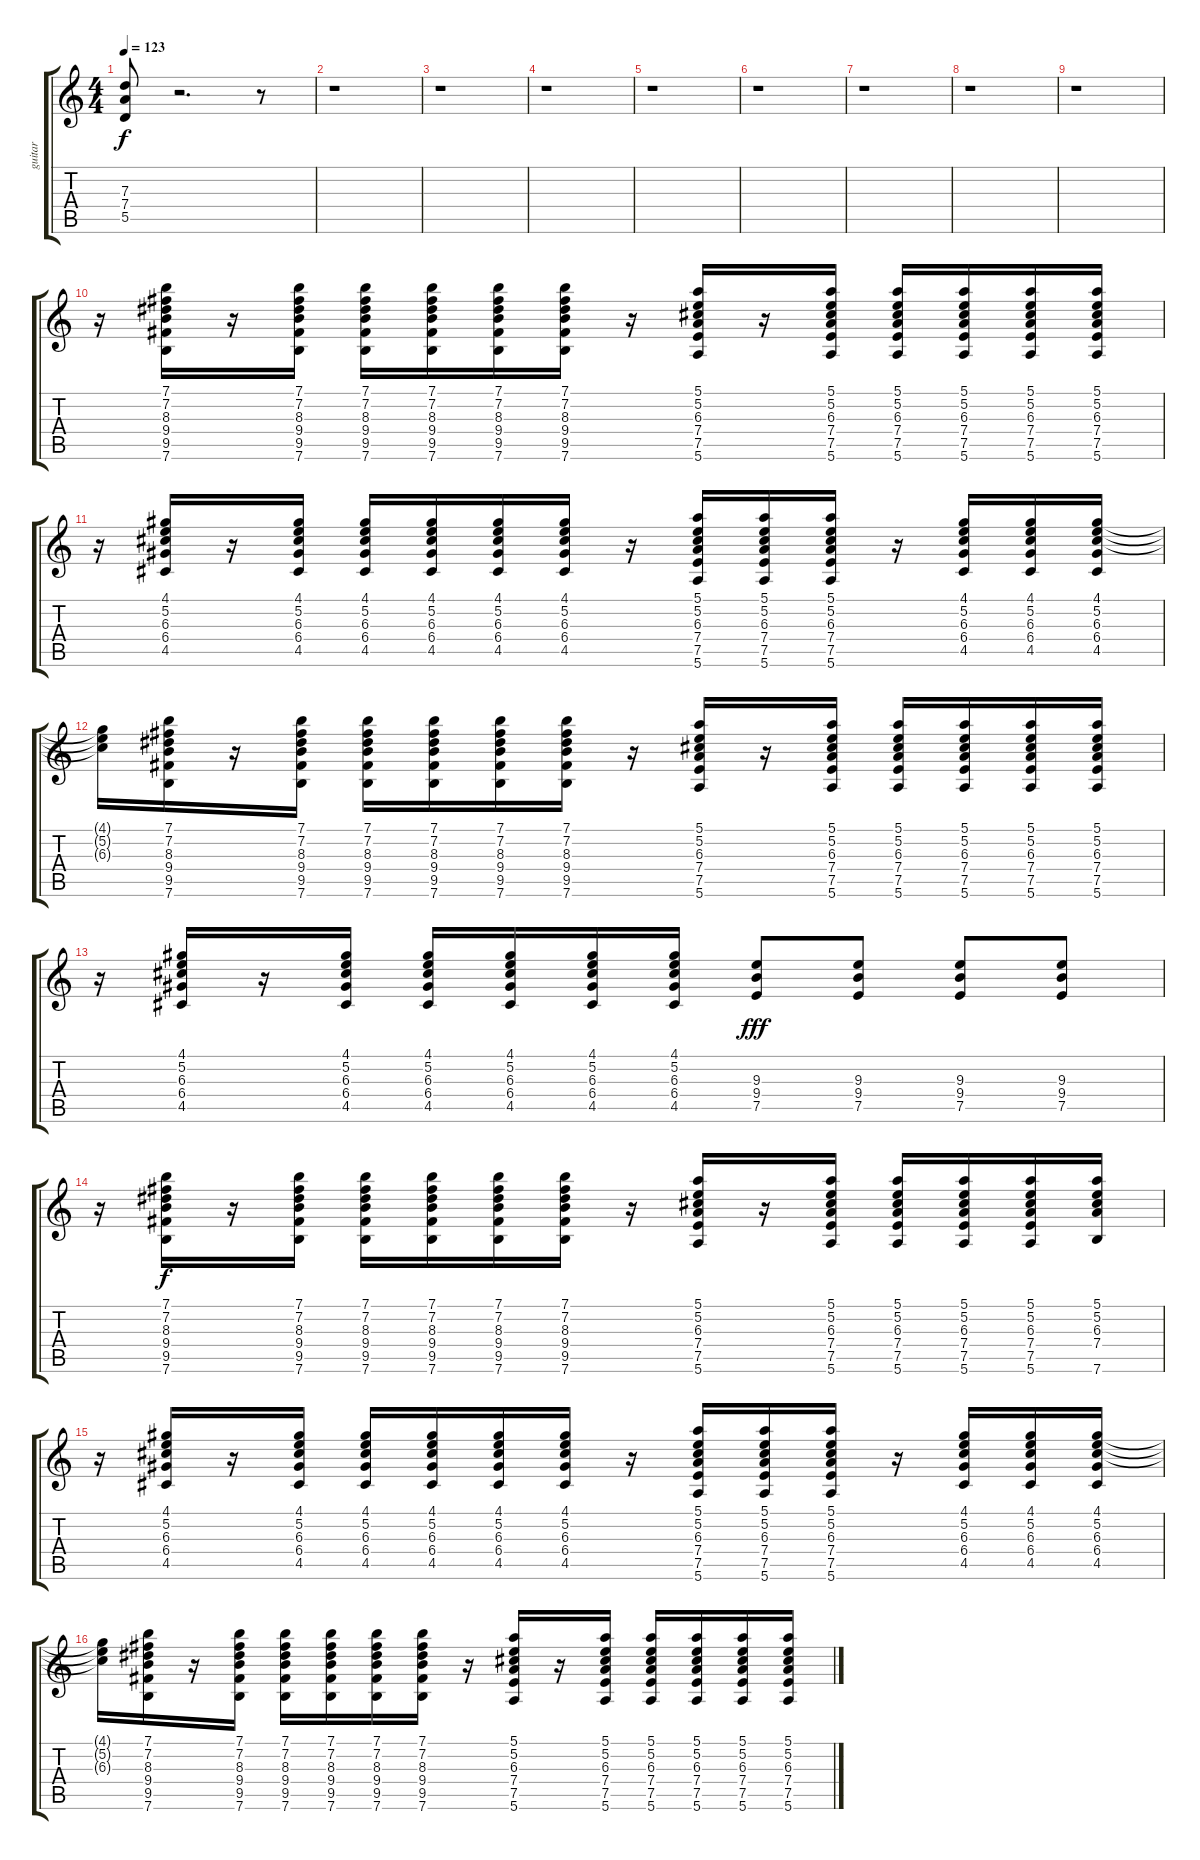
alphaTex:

\track ("guitar" "guitar") {instrument electricguitarclean}
\staff {score tabs}
\tuning (E4 B3 G3 D3 A2 E2) {hide}
\ts (4 4)
\tempo 123
\clef g2
\ks c
(7.3 7.4 5.5).8{dy f} r.2{d} r.8 |
r.1 |
r.1 |
r.1 |
r.1 |
r.1 |
r.1 |
r.1 |
r.1 |
r.16 (7.1 7.2 8.3 9.4 9.5 7.6).16 r.16 (7.1 7.2 8.3 9.4 9.5 7.6).16 (7.1 7.2 8.3 9.4 9.5 7.6).16 (7.1 7.2 8.3 9.4 9.5 7.6).16 (7.1 7.2 8.3 9.4 9.5 7.6).16 (7.1 7.2 8.3 9.4 9.5 7.6).16 r.16 (5.1 5.2 6.3 7.4 7.5 5.6).16 r.16 (5.1 5.2 6.3 7.4 7.5 5.6).16 (5.1 5.2 6.3 7.4 7.5 5.6).16 (5.1 5.2 6.3 7.4 7.5 5.6).16 (5.1 5.2 6.3 7.4 7.5 5.6).16 (5.1 5.2 6.3 7.4 7.5 5.6).16 |
r.16 (4.1 5.2 6.3 6.4 4.5).16 r.16 (4.1 5.2 6.3 6.4 4.5).16 (4.1 5.2 6.3 6.4 4.5).16 (4.1 5.2 6.3 6.4 4.5).16 (4.1 5.2 6.3 6.4 4.5).16 (4.1 5.2 6.3 6.4 4.5).16 r.16 (5.1 5.2 6.3 7.4 7.5 5.6).16 (5.1 5.2 6.3 7.4 7.5 5.6).16 (5.1 5.2 6.3 7.4 7.5 5.6).16 r.16 (4.1 5.2 6.3 6.4 4.5).16 (4.1 5.2 6.3 6.4 4.5).16 (4.1 5.2 6.3 6.4 4.5).16 |
(4.1{t} 5.2{t} 6.3{t}).16 (7.1 7.2 8.3 9.4 9.5 7.6).16 r.16 (7.1 7.2 8.3 9.4 9.5 7.6).16 (7.1 7.2 8.3 9.4 9.5 7.6).16 (7.1 7.2 8.3 9.4 9.5 7.6).16 (7.1 7.2 8.3 9.4 9.5 7.6).16 (7.1 7.2 8.3 9.4 9.5 7.6).16 r.16 (5.1 5.2 6.3 7.4 7.5 5.6).16 r.16 (5.1 5.2 6.3 7.4 7.5 5.6).16 (5.1 5.2 6.3 7.4 7.5 5.6).16 (5.1 5.2 6.3 7.4 7.5 5.6).16 (5.1 5.2 6.3 7.4 7.5 5.6).16 (5.1 5.2 6.3 7.4 7.5 5.6).16 |
r.16 (4.1 5.2 6.3 6.4 4.5).16 r.16 (4.1 5.2 6.3 6.4 4.5).16 (4.1 5.2 6.3 6.4 4.5).16 (4.1 5.2 6.3 6.4 4.5).16 (4.1 5.2 6.3 6.4 4.5).16 (4.1 5.2 6.3 6.4 4.5).16 (9.3 9.4 7.5).8{dy fff} (9.3 9.4 7.5).8 (9.3 9.4 7.5).8 (9.3 9.4 7.5).8 |
r.16 (7.1 7.2 8.3 9.4 9.5 7.6).16{dy f} r.16 (7.1 7.2 8.3 9.4 9.5 7.6).16 (7.1 7.2 8.3 9.4 9.5 7.6).16 (7.1 7.2 8.3 9.4 9.5 7.6).16 (7.1 7.2 8.3 9.4 9.5 7.6).16 (7.1 7.2 8.3 9.4 9.5 7.6).16 r.16 (5.1 5.2 6.3 7.4 7.5 5.6).16 r.16 (5.1 5.2 6.3 7.4 7.5 5.6).16 (5.1 5.2 6.3 7.4 7.5 5.6).16 (5.1 5.2 6.3 7.4 7.5 5.6).16 (5.1 5.2 6.3 7.4 7.5 5.6).16 (5.1 5.2 6.3 7.4 7.6).16 |
r.16 (4.1 5.2 6.3 6.4 4.5).16 r.16 (4.1 5.2 6.3 6.4 4.5).16 (4.1 5.2 6.3 6.4 4.5).16 (4.1 5.2 6.3 6.4 4.5).16 (4.1 5.2 6.3 6.4 4.5).16 (4.1 5.2 6.3 6.4 4.5).16 r.16 (5.1 5.2 6.3 7.4 7.5 5.6).16 (5.1 5.2 6.3 7.4 7.5 5.6).16 (5.1 5.2 6.3 7.4 7.5 5.6).16 r.16 (4.1 5.2 6.3 6.4 4.5).16 (4.1 5.2 6.3 6.4 4.5).16 (4.1 5.2 6.3 6.4 4.5).16 |
(4.1{t} 5.2{t} 6.3{t}).16 (7.1 7.2 8.3 9.4 9.5 7.6).16 r.16 (7.1 7.2 8.3 9.4 9.5 7.6).16 (7.1 7.2 8.3 9.4 9.5 7.6).16 (7.1 7.2 8.3 9.4 9.5 7.6).16 (7.1 7.2 8.3 9.4 9.5 7.6).16 (7.1 7.2 8.3 9.4 9.5 7.6).16 r.16 (5.1 5.2 6.3 7.4 7.5 5.6).16 r.16 (5.1 5.2 6.3 7.4 7.5 5.6).16 (5.1 5.2 6.3 7.4 7.5 5.6).16 (5.1 5.2 6.3 7.4 7.5 5.6).16 (5.1 5.2 6.3 7.4 7.5 5.6).16 (5.1 5.2 6.3 7.4 7.5 5.6).16
